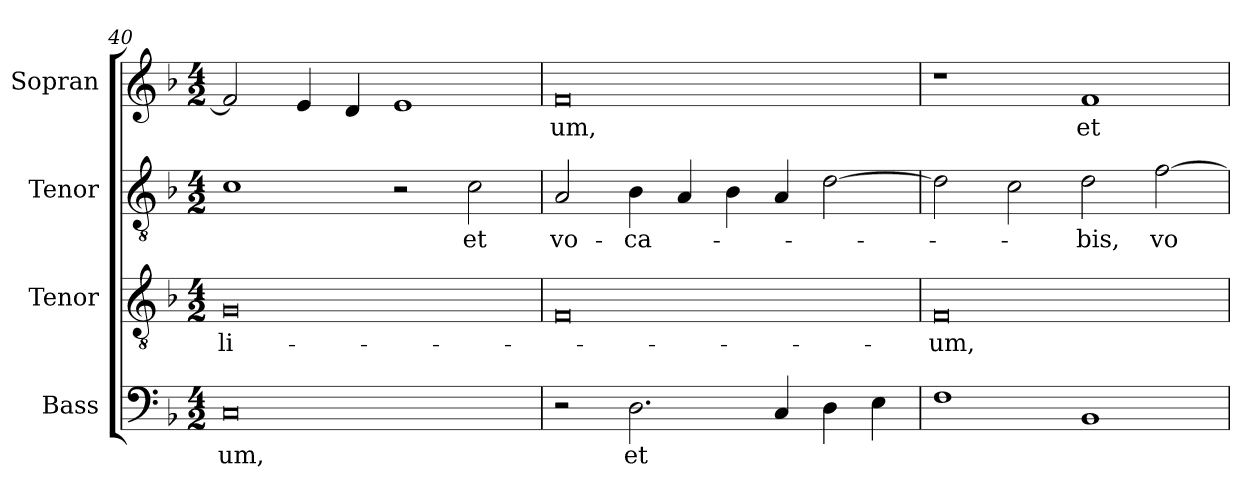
**kern	**text	**kern	**text	**kern	**text	**kern	**text
*part4	*part4	*part3	*part3	*part2	*part2	*part1	*part1
*staff4	*staff4	*staff3	*staff3	*staff2	*staff2	*staff1	*staff1
*I"Bass	*	*I"Tenor	*	*I"Tenor	*	*I"Sopran	*
*	*	*I'Tenor	*	*	*	*	*
*clefF4	*	*clefGv2	*	*clefGv2	*	*clefG2	*
*	*	*ITrd7c12	*	*ITrd7c12	*	*	*
*k[b-]	*	*k[b-]	*	*k[b-]	*	*k[b-]	*
*F:	*	*F:	*	*F:	*	*F:	*
*M4/2	*	*M4/2	*	*M4/2	*	*M4/2	*
=40	=40	=40	=40	=40	=40	=40	=40
!	!LO:LY:b:color=#000000	!	!	!	!	!	!
!	!	!	!LO:LY:b:color=#000000	!	!	!	!
0Ci	-um,	0GGi	-li-	1Ci	.	2fi/]	.
.	.	.	.	.	.	4ei/	.
.	.	.	.	.	.	4di/	.
.	.	.	.	2r	.	1ei	.
!	!	!	!	!	!LO:LY:b:color=#000000	!	!
.	.	.	.	2Ci\	et	.	.
=41	=41	=41	=41	=41	=41	=41	=41
!	!	!	!	!	!LO:LY:b:color=#000000	!	!
!	!	!	!	!	!	!	!LO:LY:b:color=#000000
2r	.	0FFi	.	2AAi/	vo-	0fi	-um,
!	!LO:LY:b:color=#000000	!	!	!	!	!	!
!	!	!	!	!	!LO:LY:b:color=#000000	!	!
2.Di\	et	.	.	4BB-i\	-ca-	.	.
.	.	.	.	4AAi/	.	.	.
.	.	.	.	4BB-i\	.	.	.
4Ci/	.	.	.	4AAi/	.	.	.
4Di\	.	.	.	[>2Di\	.	.	.
4Ei\	.	.	.	.	.	.	.
=42	=42	=42	=42	=42	=42	=42	=42
!	!	!	!LO:LY:b:color=#000000	!	!	!	!
1Fi	.	0FFi	-um,	2Di\]	.	1r	.
.	.	.	.	2Ci\	.	.	.
!	!	!	!	!	!LO:LY:b:color=#000000	!	!
!	!	!	!	!	!	!	!LO:LY:b:color=#000000
1BB-i	.	.	.	2Di\	-bis,	1fi	et
!	!	!	!	!	!LO:LY:b:color=#000000	!	!
.	.	.	.	[>2Fi\	vo-	.	.
=	=	=	=	=	=	=	=
*-	*-	*-	*-	*-	*-	*-	*-
